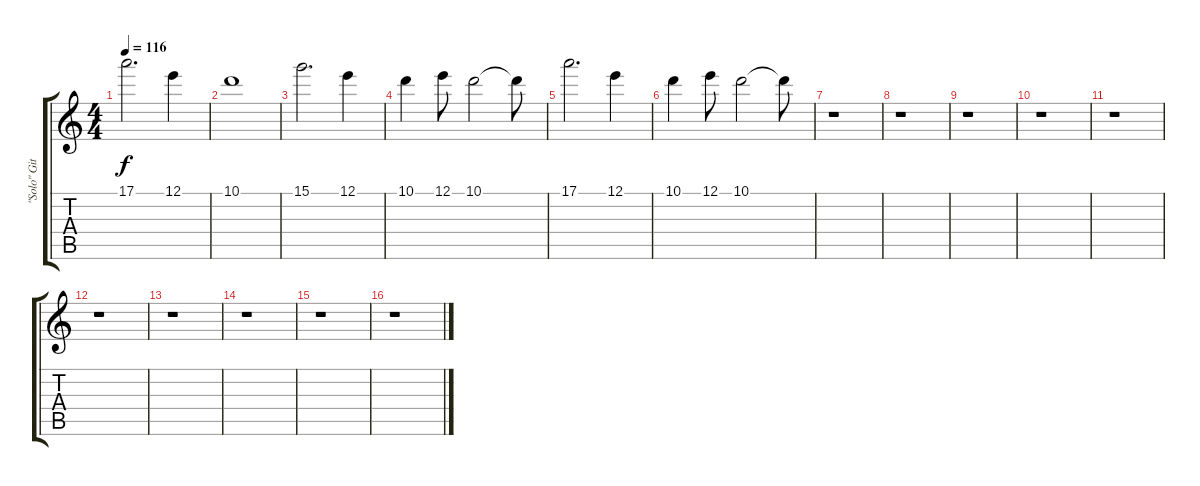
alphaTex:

\track ("\"Solo\" Gitarre" "\"Solo\" Git") {instrument distortionguitar}
\staff {score tabs}
\tuning (E4 B3 G3 D3 A2 E2) {hide}
\ts (4 4)
\tempo 116
\clef g2
\ks c
17.1.2{d dy f} 12.1.4 |
10.1.1 |
15.1.2{d} 12.1.4 |
10.1.4 12.1.8 10.1.2 10.1{t}.8 |
17.1.2{d} 12.1.4 |
10.1.4 12.1.8 10.1.2 10.1{t}.8 |
r.1 |
r.1 |
r.1 |
r.1 |
r.1 |
r.1 |
r.1 |
r.1 |
r.1 |
r.1
